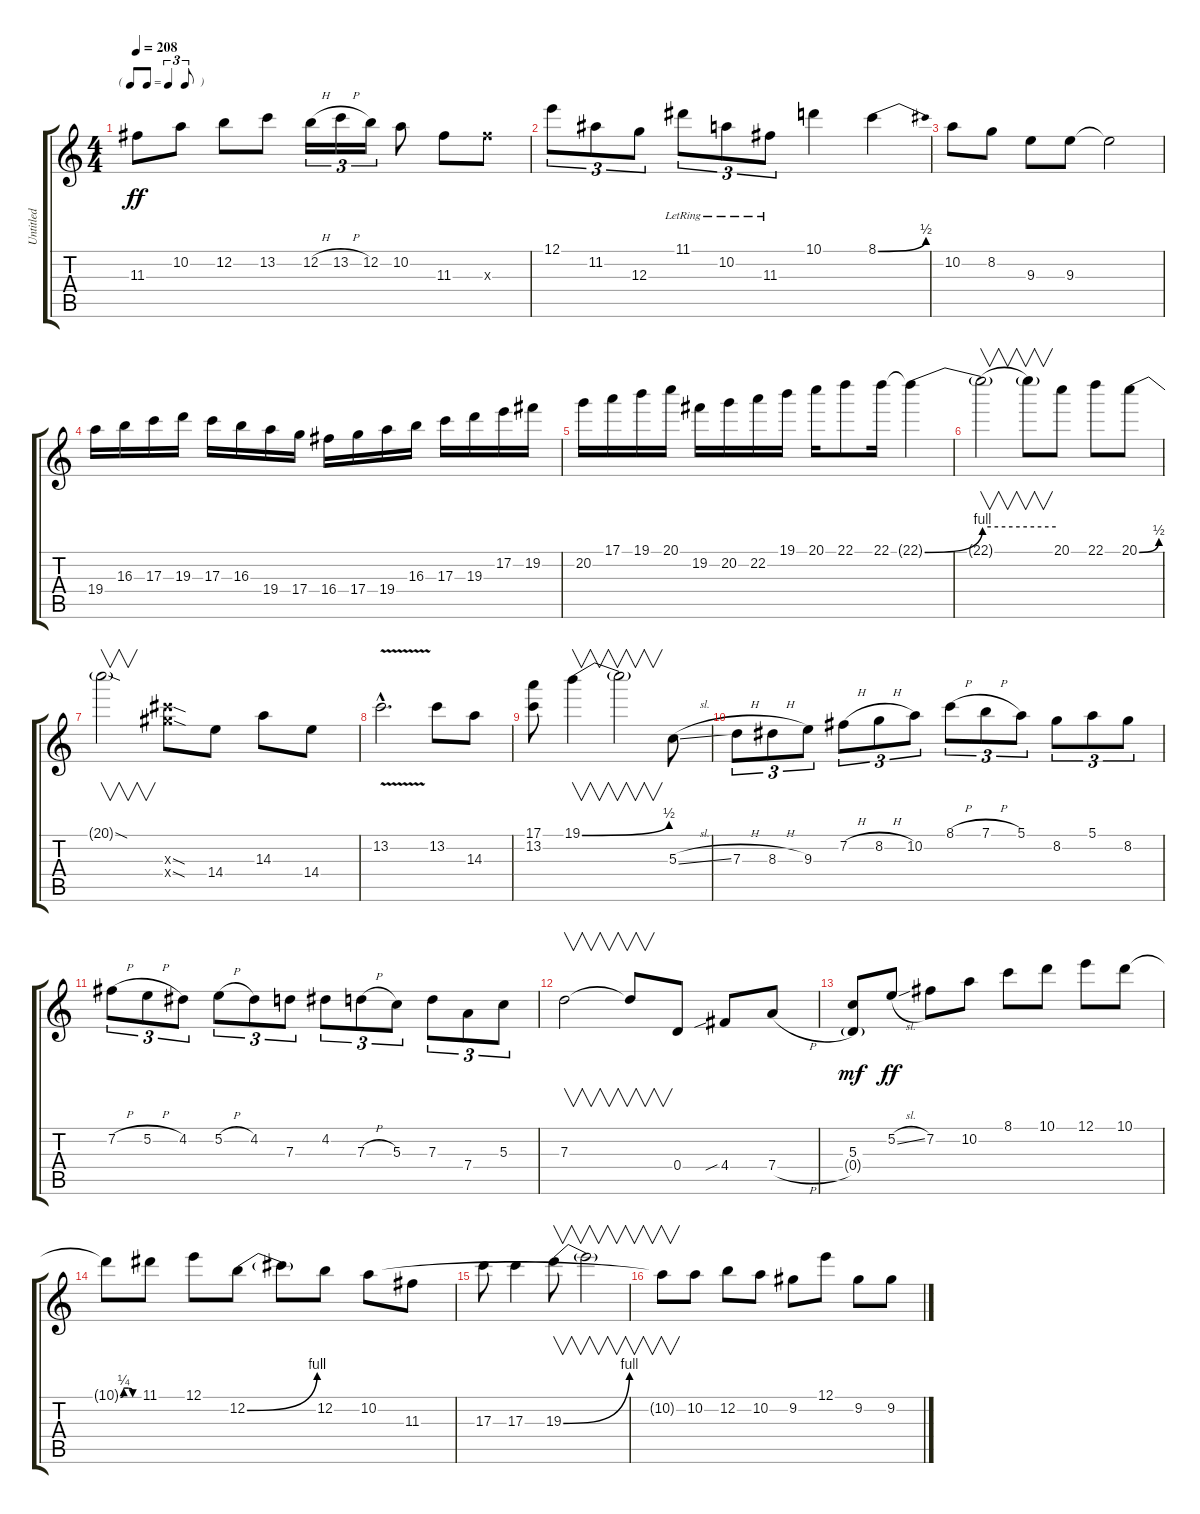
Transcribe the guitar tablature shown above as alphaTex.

\track ("Untitled" "Untitled") {instrument overdrivenguitar}
\staff {score tabs}
\tuning (E4 B3 G3 D3 A2 E2) {hide}
\ts (4 4)
\tf triplet8th
\tempo 208
\clef g2
\ks c
11.3.8{dy ff} 10.2.8 12.2.8 13.2.8 12.2{h}.16{tu (3 2)} 13.2{h}.16{tu (3 2)} 12.2.16{tu (3 2)} 10.2.8 11.3.8 11.3{x}.8 |
12.1.8{tu (3 2)} 11.2.8{tu (3 2)} 12.3.8{tu (3 2)} 11.1{lr}.8{tu (3 2)} 10.2{lr}.8{tu (3 2)} 11.3{lr}.8{tu (3 2)} 10.1.4 8.1{be (bend 0 0 60 2)}.4 |
10.2.8 8.2.8 9.3.8 9.3.8 9.3{t}.2 |
19.4.16 16.3.16 17.3.16 19.3.16 17.3.16 16.3.16 19.4.16 17.4.16 16.4.16 17.4.16 19.4.16 16.3.16 17.3.16 19.3.16 17.2.16 19.2.16 |
20.2.16 17.1.16 19.1.16 20.1.16 19.2.16 20.2.16 22.2.16 19.1.16 20.1.16 22.1.8 22.1.16 22.1{be (bend 0 0 60 4) t}.4 |
22.1{be (hold 0 4 60 4) t}.2{v} 22.1{t}.8{v} 20.1.8 22.1.8 20.1{be (bend 0 0 60 2)}.8 |
20.1{sod t}.2{v} (18.3{sod x} 18.4{sod x}).8 14.4.8 14.3.8 14.4.8 |
13.2{v hac}.2{d} 13.2.8 14.3.8 |
(17.1 13.2).8 19.1{be (bend 0 0 60 2)}.4{v} 19.1{t}.2{v} 5.3{sl}.8 |
7.3{h}.8{tu (3 2)} 8.3{h}.8{tu (3 2)} 9.3.8{tu (3 2)} 7.2{h}.8{tu (3 2)} 8.2{h}.8{tu (3 2)} 10.2.8{tu (3 2)} 8.1{h}.8{tu (3 2)} 7.1{h}.8{tu (3 2)} 5.1.8{tu (3 2)} 8.2.8{tu (3 2)} 5.1.8{tu (3 2)} 8.2.8{tu (3 2)} |
7.2{h}.8{tu (3 2)} 5.2{h}.8{tu (3 2)} 4.2.8{tu (3 2)} 5.2{h}.8{tu (3 2)} 4.2.8{tu (3 2)} 7.3.8{tu (3 2)} 4.2.8{tu (3 2)} 7.3{h}.8{tu (3 2)} 5.3.8{tu (3 2)} 7.3.8{tu (3 2)} 7.4.8{tu (3 2)} 5.3.8{tu (3 2)} |
7.3.2{v} 7.3{t}.8{v} 0.4.8 4.4{sib}.8 7.4{h}.8 |
(5.3 0.4{g}).8{dy mf} 5.2{sl}.8{dy ff} 7.2.8 10.2.8 8.1.8 10.1.8 12.1.8 10.1.8 |
10.1{be (custom 0 0 10 1 25 1 40 0 60 0) t}.8 11.1.8 12.1.8 12.2{be (bend 0 0 60 4)}.8 12.2{t}.8 12.2.8 10.2.8 11.3.8 |
17.3.8 17.3.4 19.3{be (bend 0 0 60 4)}.8{v} 19.3{t}.2{v} |
10.2{t}.8{v} 10.2.8 12.2.8 10.2.8 9.2.8 12.1.8 9.2.8 9.2{sl}.8
